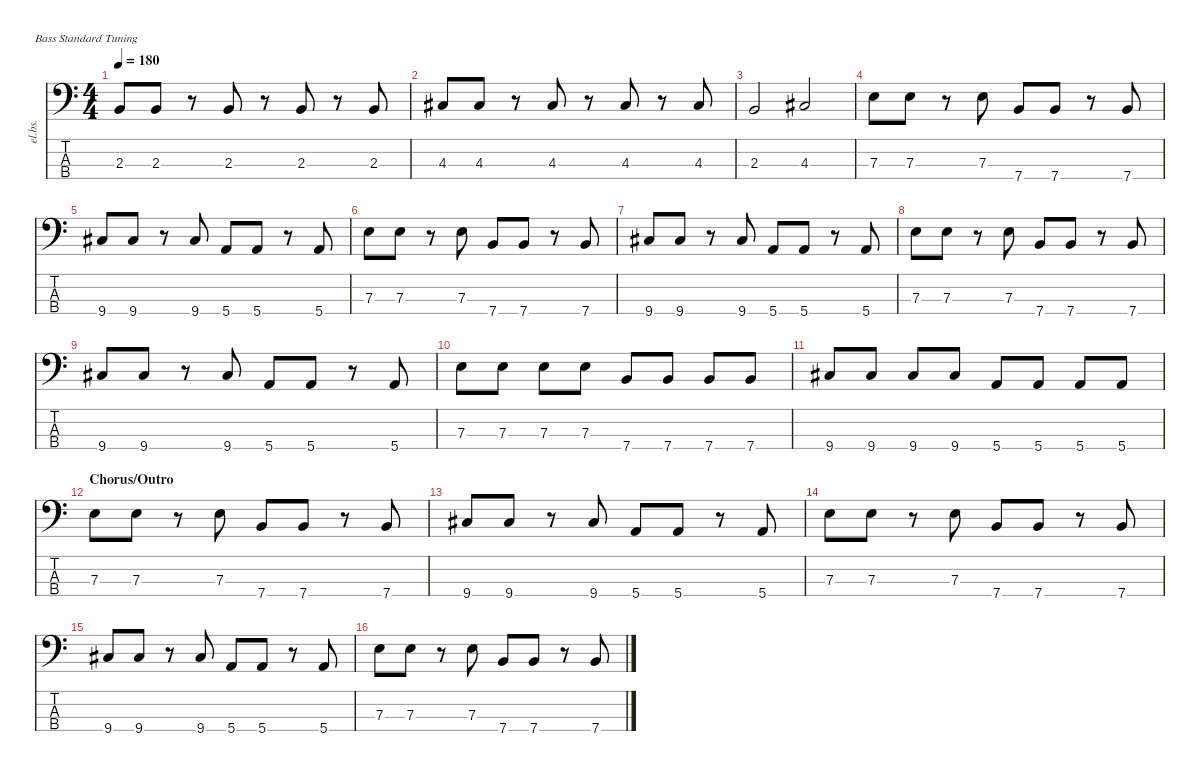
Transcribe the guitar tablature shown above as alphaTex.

\defaultSystemsLayout 4
\hideDynamics
\bracketExtendMode nobrackets
\otherSystemsTrackNameOrientation horizontal
\track ("Bass" "el.bs.") {instrument electricbasspick}
\staff {score tabs}
\tuning (G2 D2 A1 E1)
\ts (4 4)
\tempo 180
\clef f4
\ks c
2.3.8{dy f beam Up} 2.3.8{beam Up} r.8{beam Up} 2.3.8{beam Up} r.8{beam Up} 2.3.8{beam Up} r.8{beam Up} 2.3.8{beam Up} |
4.3{acc #}.8{beam Up} 4.3{acc #}.8{beam Up} r.8{beam Up} 4.3{acc #}.8{beam Up} r.8{beam Up} 4.3{acc #}.8{beam Up} r.8{beam Up} 4.3{acc #}.8{beam Up} |
2.3.2{beam Up} 4.3{acc #}.2{beam Up} |
7.3.8{beam Down} 7.3.8{beam Down} r.8{beam Down} 7.3.8{beam Down} 7.4.8{beam Up} 7.4.8{beam Up} r.8{beam Up} 7.4.8{beam Up} |
9.4{acc #}.8{beam Up} 9.4{acc #}.8{beam Up} r.8{beam Up} 9.4{acc #}.8{beam Up} 5.4.8{beam Up} 5.4.8{beam Up} r.8{beam Up} 5.4.8{beam Up} |
7.3.8{beam Down} 7.3.8{beam Down} r.8{beam Down} 7.3.8{beam Down} 7.4.8{beam Up} 7.4.8{beam Up} r.8{beam Up} 7.4.8{beam Up} |
9.4{acc #}.8{beam Up} 9.4{acc #}.8{beam Up} r.8{beam Up} 9.4{acc #}.8{beam Up} 5.4.8{beam Up} 5.4.8{beam Up} r.8{beam Up} 5.4.8{beam Up} |
7.3.8{beam Down} 7.3.8{beam Down} r.8{beam Down} 7.3.8{beam Down} 7.4.8{beam Up} 7.4.8{beam Up} r.8{beam Up} 7.4.8{beam Up} |
9.4{acc #}.8{beam Up} 9.4{acc #}.8{beam Up} r.8{beam Up} 9.4{acc #}.8{beam Up} 5.4.8{beam Up} 5.4.8{beam Up} r.8{beam Up} 5.4.8{beam Up} |
7.3.8{beam Down} 7.3.8{beam Down} 7.3.8{beam Down} 7.3.8{beam Down} 7.4.8{beam Up} 7.4.8{beam Up} 7.4.8{beam Up} 7.4.8{beam Up} |
9.4{acc #}.8{beam Up} 9.4{acc #}.8{beam Up} 9.4{acc #}.8{beam Up} 9.4{acc #}.8{beam Up} 5.4.8{beam Up} 5.4.8{beam Up} 5.4.8{beam Up} 5.4.8{beam Up} |
\section ("" "Chorus/Outro")
7.3.8{beam Down} 7.3.8{beam Down} r.8{beam Down} 7.3.8{beam Down} 7.4.8{beam Up} 7.4.8{beam Up} r.8{beam Up} 7.4.8{beam Up} |
9.4{acc #}.8{beam Up} 9.4{acc #}.8{beam Up} r.8{beam Up} 9.4{acc #}.8{beam Up} 5.4.8{beam Up} 5.4.8{beam Up} r.8{beam Up} 5.4.8{beam Up} |
7.3.8{beam Down} 7.3.8{beam Down} r.8{beam Down} 7.3.8{beam Down} 7.4.8{beam Up} 7.4.8{beam Up} r.8{beam Up} 7.4.8{beam Up} |
9.4{acc #}.8{beam Up} 9.4{acc #}.8{beam Up} r.8{beam Up} 9.4{acc #}.8{beam Up} 5.4.8{beam Up} 5.4.8{beam Up} r.8{beam Up} 5.4.8{beam Up} |
7.3.8{beam Down} 7.3.8{beam Down} r.8{beam Down} 7.3.8{beam Down} 7.4.8{beam Up} 7.4.8{beam Up} r.8{beam Up} 7.4.8{beam Up}
